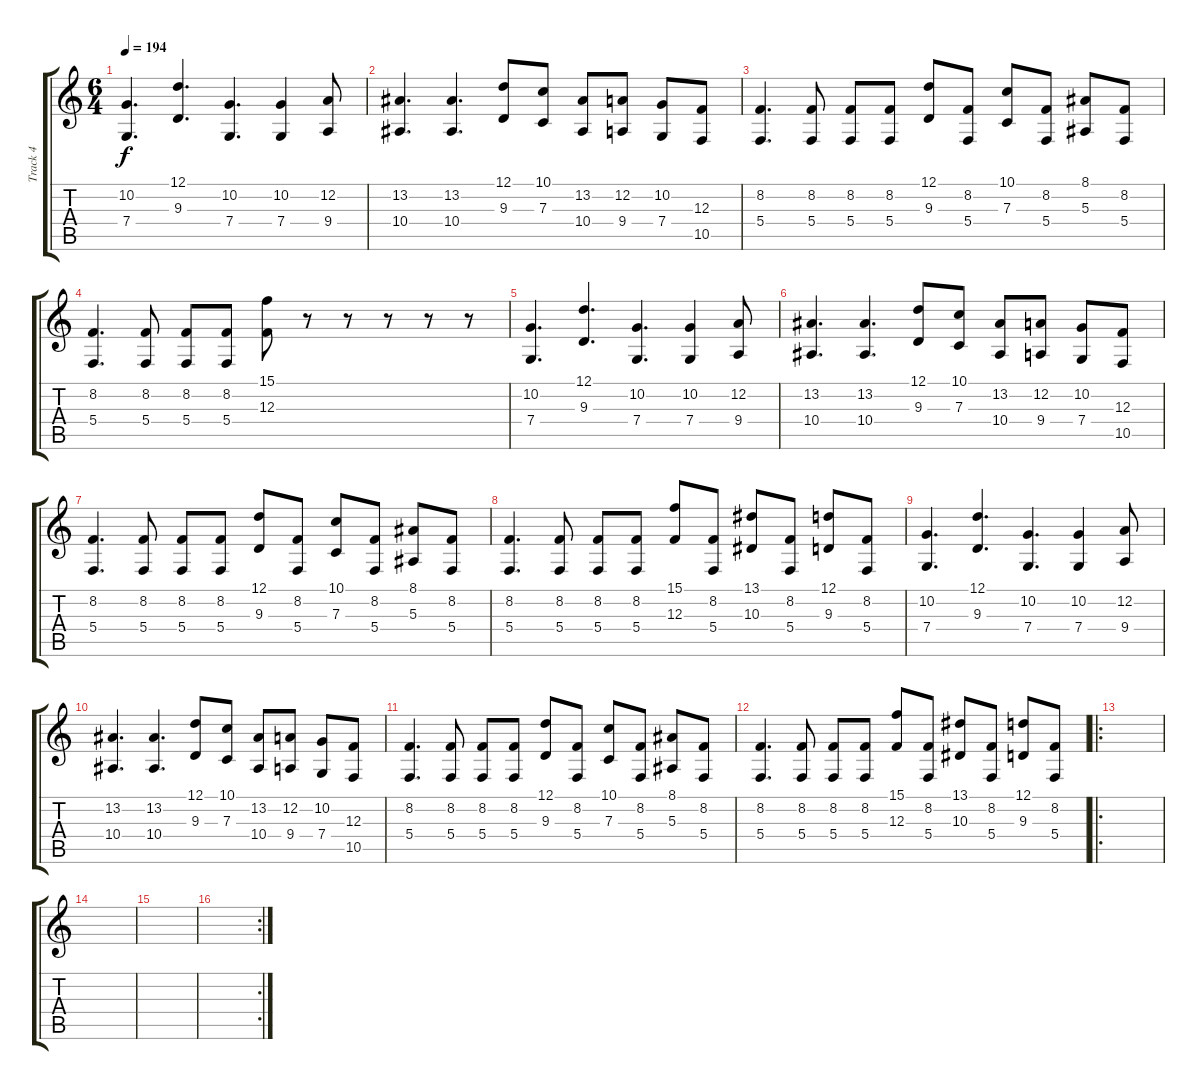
\track ("Track 4" "Track 4") {instrument accordion}
\staff {score tabs}
\tuning (D4 A3 F3 C3 G2 D2) {hide}
\ts (6 4)
\tempo 194
\clef g2
\ks c
(10.2 7.4).4{d dy f} (12.1 9.3).4{d} (10.2 7.4).4{d} (10.2 7.4).4 (12.2 9.4).8 |
(13.2 10.4).4{d} (13.2 10.4).4{d} (12.1 9.3).8 (10.1 7.3).8 (13.2 10.4).8 (12.2 9.4).8 (10.2 7.4).8 (12.3 10.5).8 |
(8.2 5.4).4{d} (8.2 5.4).8 (8.2 5.4).8 (8.2 5.4).8 (12.1 9.3).8 (8.2 5.4).8 (10.1 7.3).8 (8.2 5.4).8 (8.1 5.3).8 (8.2 5.4).8 |
(8.2 5.4).4{d} (8.2 5.4).8 (8.2 5.4).8 (8.2 5.4).8 (15.1 12.3).8 r.8 r.8 r.8 r.8 r.8 |
(10.2 7.4).4{d} (12.1 9.3).4{d} (10.2 7.4).4{d} (10.2 7.4).4 (12.2 9.4).8 |
(13.2 10.4).4{d} (13.2 10.4).4{d} (12.1 9.3).8 (10.1 7.3).8 (13.2 10.4).8 (12.2 9.4).8 (10.2 7.4).8 (12.3 10.5).8 |
(8.2 5.4).4{d} (8.2 5.4).8 (8.2 5.4).8 (8.2 5.4).8 (12.1 9.3).8 (8.2 5.4).8 (10.1 7.3).8 (8.2 5.4).8 (8.1 5.3).8 (8.2 5.4).8 |
(8.2 5.4).4{d} (8.2 5.4).8 (8.2 5.4).8 (8.2 5.4).8 (15.1 12.3).8 (8.2 5.4).8 (13.1 10.3).8 (8.2 5.4).8 (12.1 9.3).8 (8.2 5.4).8 |
(10.2 7.4).4{d} (12.1 9.3).4{d} (10.2 7.4).4{d} (10.2 7.4).4 (12.2 9.4).8 |
(13.2 10.4).4{d} (13.2 10.4).4{d} (12.1 9.3).8 (10.1 7.3).8 (13.2 10.4).8 (12.2 9.4).8 (10.2 7.4).8 (12.3 10.5).8 |
(8.2 5.4).4{d} (8.2 5.4).8 (8.2 5.4).8 (8.2 5.4).8 (12.1 9.3).8 (8.2 5.4).8 (10.1 7.3).8 (8.2 5.4).8 (8.1 5.3).8 (8.2 5.4).8 |
(8.2 5.4).4{d} (8.2 5.4).8 (8.2 5.4).8 (8.2 5.4).8 (15.1 12.3).8 (8.2 5.4).8 (13.1 10.3).8 (8.2 5.4).8 (12.1 9.3).8 (8.2 5.4).8 |
\ro
|
|
|
\rc 2
